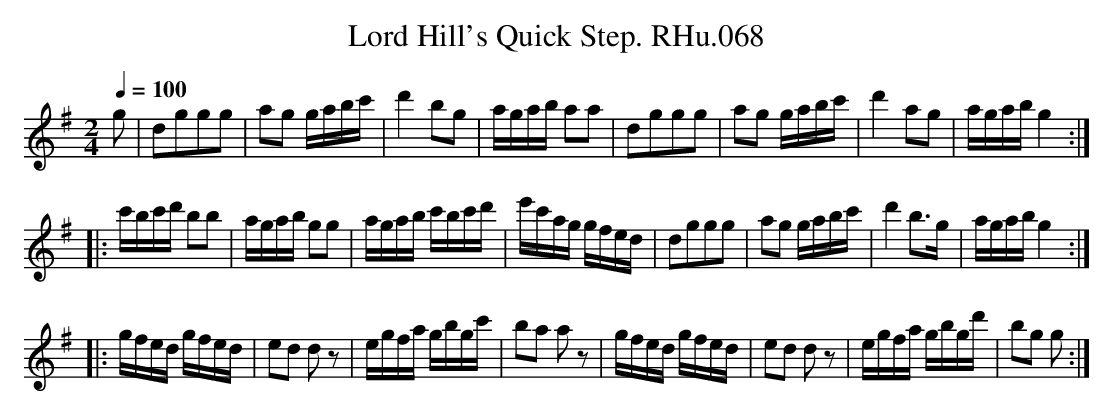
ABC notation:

X:1
T:Lord Hill's Quick Step. RHu.068
L:1/8
M:2/4
Q:1/4=100
K:G
g|dggg|ag g/a/b/c'/|d'2 bg|a/g/a/b/ aa|\
dggg|ag g/a/b/c'/| d'2 ag|a/g/a/b/ g2::!
c'/b/c'/d'/ bb|a/g/a/b/ gg|a/g/a/b/ c'/b/c'/d'/|e'/c'/a/g/ g/f/e/d/|\
dggg|ag g/a/b/c'/|d'2b>g|a/g/a/b/ g2::!
g/f/e/d/ g/f/e/d/|ed dz|e/g/f/a/ g/b/g/c'/|ba az|\
g/f/e/d/ g/f/e/d/|ed dz|e/g/f/a/ g/b/g/d'/|bg g:|
